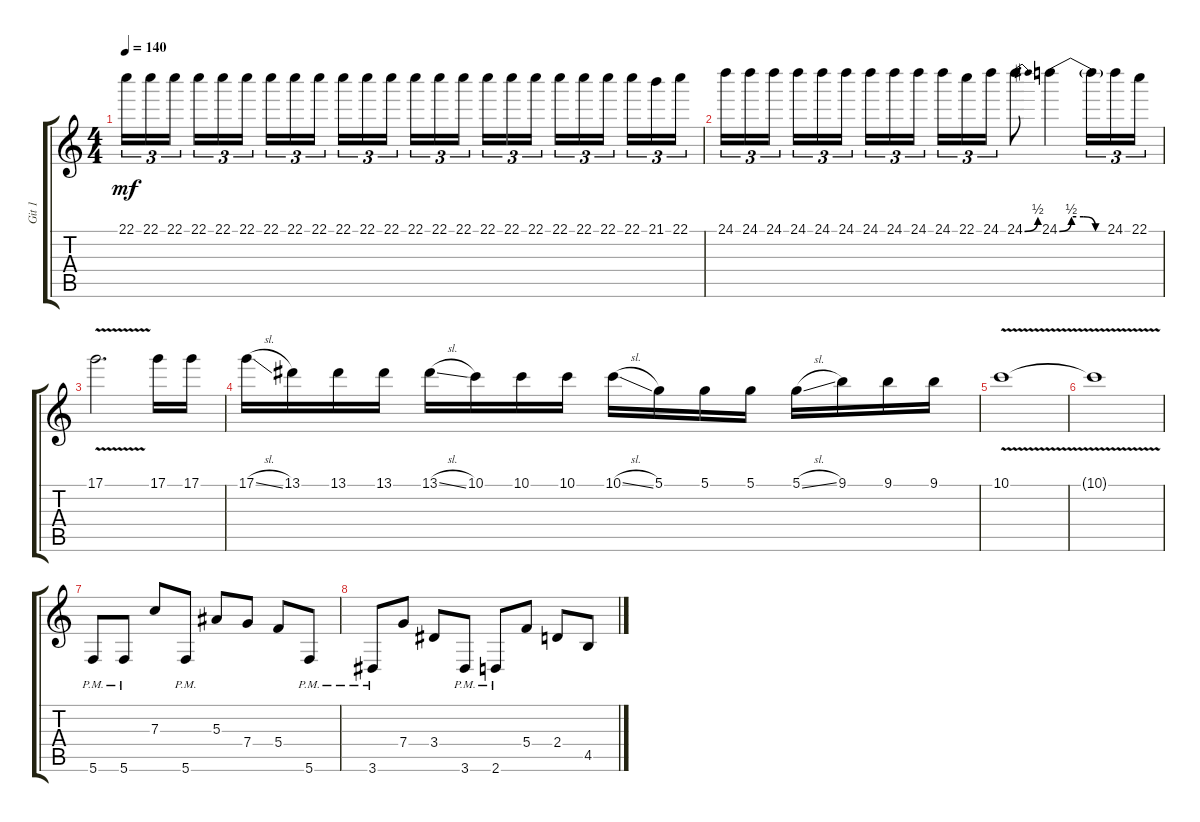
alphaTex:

\track ("Git 1" "Git 1") {instrument acousticguitarsteel}
\staff {score tabs}
\tuning (D4 A3 F3 C3 G2 C2) {hide}
\ts (4 4)
\tempo 140
\clef g2
\ks c
22.1.16{tu (3 2) dy mf} 22.1.16{tu (3 2)} 22.1.16{tu (3 2)} 22.1.16{tu (3 2)} 22.1.16{tu (3 2)} 22.1.16{tu (3 2)} 22.1.16{tu (3 2)} 22.1.16{tu (3 2)} 22.1.16{tu (3 2)} 22.1.16{tu (3 2)} 22.1.16{tu (3 2)} 22.1.16{tu (3 2)} 22.1.16{tu (3 2)} 22.1.16{tu (3 2)} 22.1.16{tu (3 2)} 22.1.16{tu (3 2)} 22.1.16{tu (3 2)} 22.1.16{tu (3 2)} 22.1.16{tu (3 2)} 22.1.16{tu (3 2)} 22.1.16{tu (3 2)} 22.1.16{tu (3 2)} 21.1.16{tu (3 2)} 22.1.16{tu (3 2)} |
24.1.16{tu (3 2)} 24.1.16{tu (3 2)} 24.1.16{tu (3 2)} 24.1.16{tu (3 2)} 24.1.16{tu (3 2)} 24.1.16{tu (3 2)} 24.1.16{tu (3 2)} 24.1.16{tu (3 2)} 24.1.16{tu (3 2)} 24.1.16{tu (3 2)} 22.1.16{tu (3 2)} 24.1.16{tu (3 2)} 24.1{be (bend 0 0 60 2)}.8 24.1{be (custom 0 0 15 2 30 2 45 0 60 0)}.4 24.1{t}.16{tu (3 2)} 24.1.16{tu (3 2)} 22.1.16{tu (3 2)} |
17.1{v}.2{d} 17.1.16 17.1.16 |
17.1{sl}.16 13.1.16 13.1.16 13.1.16 13.1{sl}.16 10.1.16 10.1.16 10.1.16 10.1{sl}.16 5.1.16 5.1.16 5.1.16 5.1{sl}.16 9.1.16 9.1.16 9.1.16 |
10.1{v}.1 |
10.1{v t}.1 |
5.6{pm}.8 5.6{pm}.8 7.3.8 5.6{pm}.8 5.3.8 7.4.8 5.4.8 5.6{pm}.8 |
3.6{pm}.8 7.4.8 3.4.8 3.6{pm}.8 2.6{pm}.8 5.4.8 2.4.8 4.5.8
